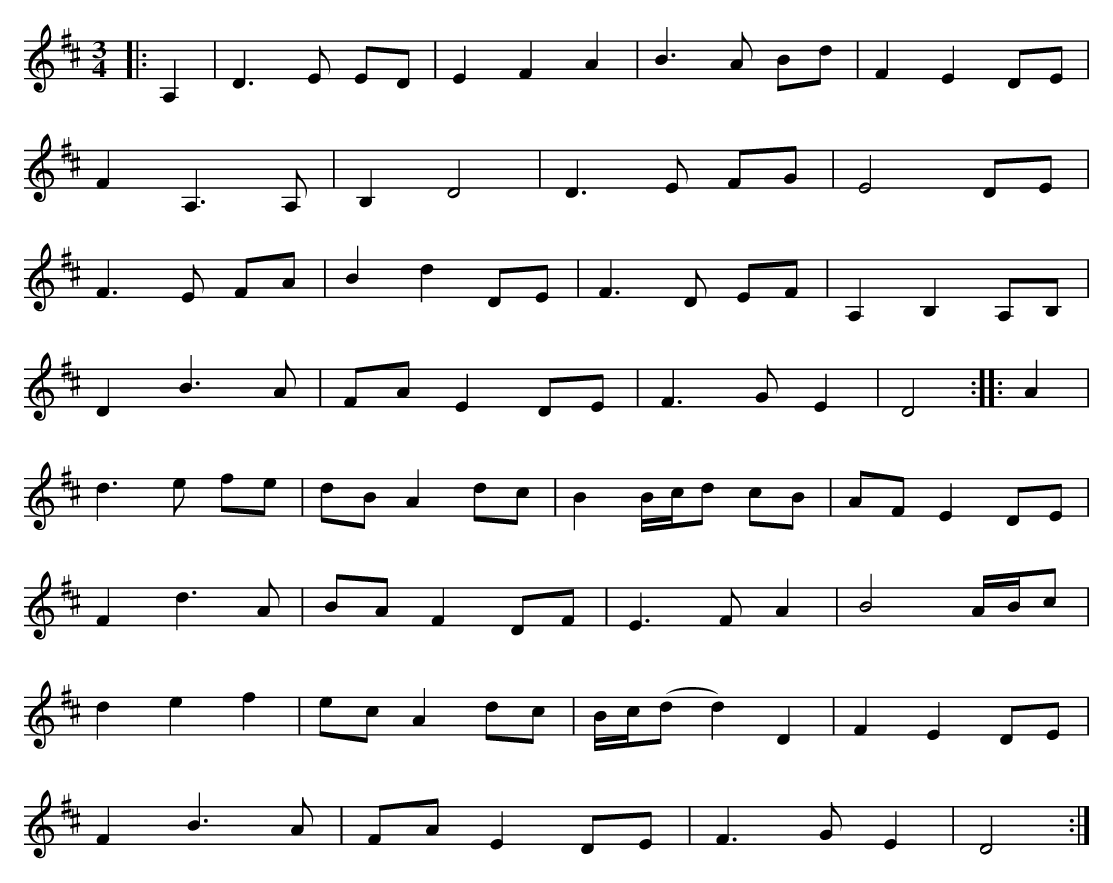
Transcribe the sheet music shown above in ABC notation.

X:1
M:3/4
K:D
|:A,2|D3 E ED|E2 F2 A2|B3 A Bd|F2 E2 DE|
F2 A,3 A,|B,2 D4|D3 E FG|E4 DE|
F3 E FA|B2 d2 DE|F3 D EF|A,2 B,2 A,B,|
D2 B3 A|FA E2 DE|F3 G E2|D4:|:A2|
d3 e fe|dB A2 dc|B2 B/c/d cB|AF E2 DE|
F2 d3 A|BA F2 DF|E3 F A2|B4 A/B/c|
d2 e2 f2|ec A2 dc|B/c/(dd2) D2|F2 E2 DE|
F2 B3 A|FA E2 DE|F3 G E2|D4:|
